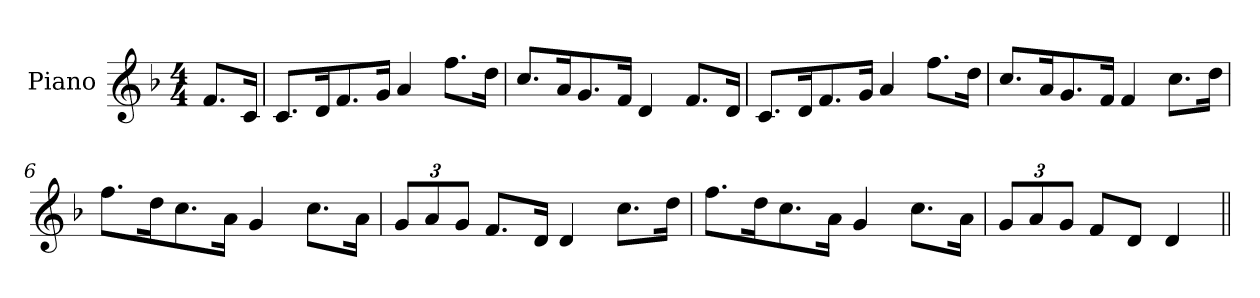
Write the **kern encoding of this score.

**kern
*part1
*staff1
*I"Piano
*I'Pno
*clefG2
*k[b-]
*d:
*M4/4
=1
8.f/L
16c/Jk
=2
8.c/L
16d/K
8.f/
16g/Jk
4a/
8.ff\L
16dd\Jk
=3
8.cc/L
16a/K
8.g/
16f/Jk
4d/
8.f/L
16d/Jk
=4
8.c/L
16d/K
8.f/
16g/Jk
4a/
8.ff\L
16dd\Jk
=5
8.cc/L
16a/K
8.g/
16f/Jk
4f/
8.cc\L
16dd\Jk
=6
8.ff\L
16dd\K
8.cc\
16a\Jk
4g/
8.cc\L
16a\Jk
!!LO:LB:g=z
=7
*Xbrackettup
12g/L
12a/
12g/J
8.f/L
16d/Jk
4d/
8.cc\L
16dd\Jk
=8
8.ff\L
16dd\K
8.cc\
16a\Jk
4g/
8.cc\L
16a\Jk
=9
12g/L
12a/
12g/J
8f/L
8d/J
4d/
=||
*-
